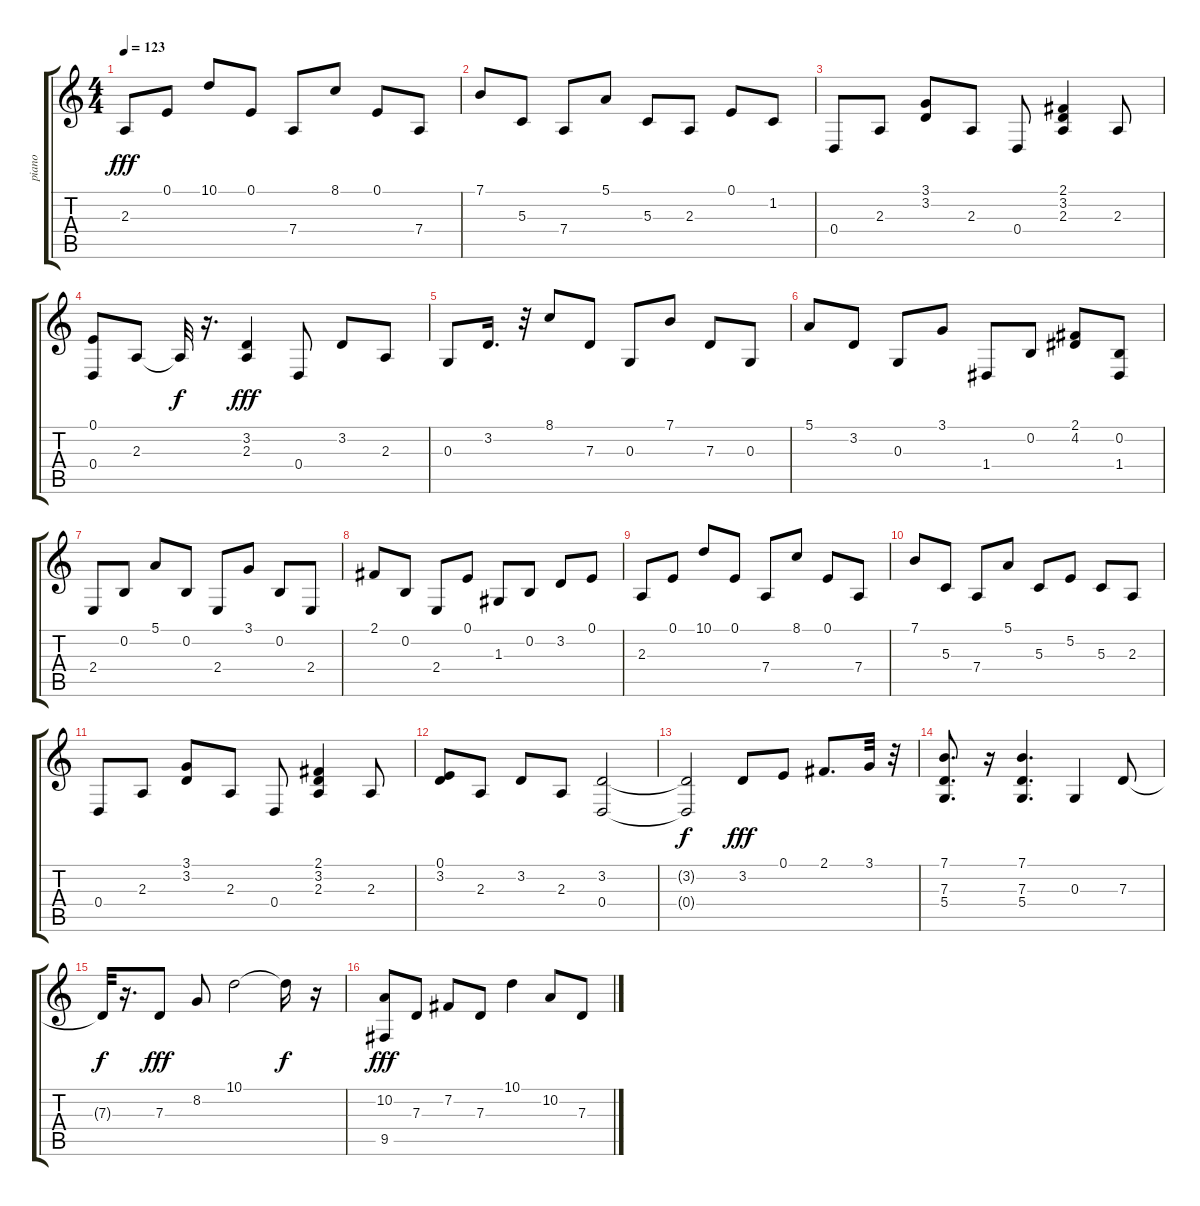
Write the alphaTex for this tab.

\track ("piano" "piano") {instrument acousticgrandpiano}
\staff {score tabs}
\tuning (E4 B3 G3 D3 A2 E2) {hide}
\ts (4 4)
\tempo 123
\clef g2
\ks c
2.3.8{dy fff} 0.1.8 10.1.8 0.1.8 7.4.8 8.1.8 0.1.8 7.4.8 |
7.1.8 5.3.8 7.4.8 5.1.8 5.3.8 2.3.8 0.1.8 1.2.8 |
0.4.8 2.3.8 (3.1 3.2).8 2.3.8 0.4.8 (2.1 3.2 2.3).4 2.3.8 |
(0.1 0.4).8 2.3.8 2.3{t}.32{dy f} r.16{d} (3.2 2.3).4{dy fff} 0.4.8 3.2.8 2.3.8 |
0.3.8 3.2.16{d} r.32 8.1.8 7.3.8 0.3.8 7.1.8 7.3.8 0.3.8 |
5.1.8 3.2.8 0.3.8 3.1.8 1.4.8 0.2.8 (2.1 4.2).8 (0.2 1.4).8 |
2.4.8 0.2.8 5.1.8 0.2.8 2.4.8 3.1.8 0.2.8 2.4.8 |
2.1.8 0.2.8 2.4.8 0.1.8 1.3.8 0.2.8 3.2.8 0.1.8 |
2.3.8 0.1.8 10.1.8 0.1.8 7.4.8 8.1.8 0.1.8 7.4.8 |
7.1.8 5.3.8 7.4.8 5.1.8 5.3.8 5.2.8 5.3.8 2.3.8 |
0.4.8 2.3.8 (3.1 3.2).8 2.3.8 0.4.8 (2.1 3.2 2.3).4 2.3.8 |
(0.1 3.2).8 2.3.8 3.2.8 2.3.8 (3.2 0.4).2 |
(3.2{t} 0.4{t}).2{dy f} 3.2.8{dy fff} 0.1.8 2.1.8{d} 3.1.32 r.32 |
(7.1 7.3 5.4).8{d} r.16 (7.1 7.3 5.4).4{d} 0.3.4 7.3.8 |
7.3{t}.32{dy f} r.16{d} 7.3.8{dy fff} 8.2.8 10.1.2 10.1{t}.16{dy f} r.16 |
(10.2 9.5).8{dy fff} 7.3.8 7.2.8 7.3.8 10.1.4 10.2.8 7.3.8
